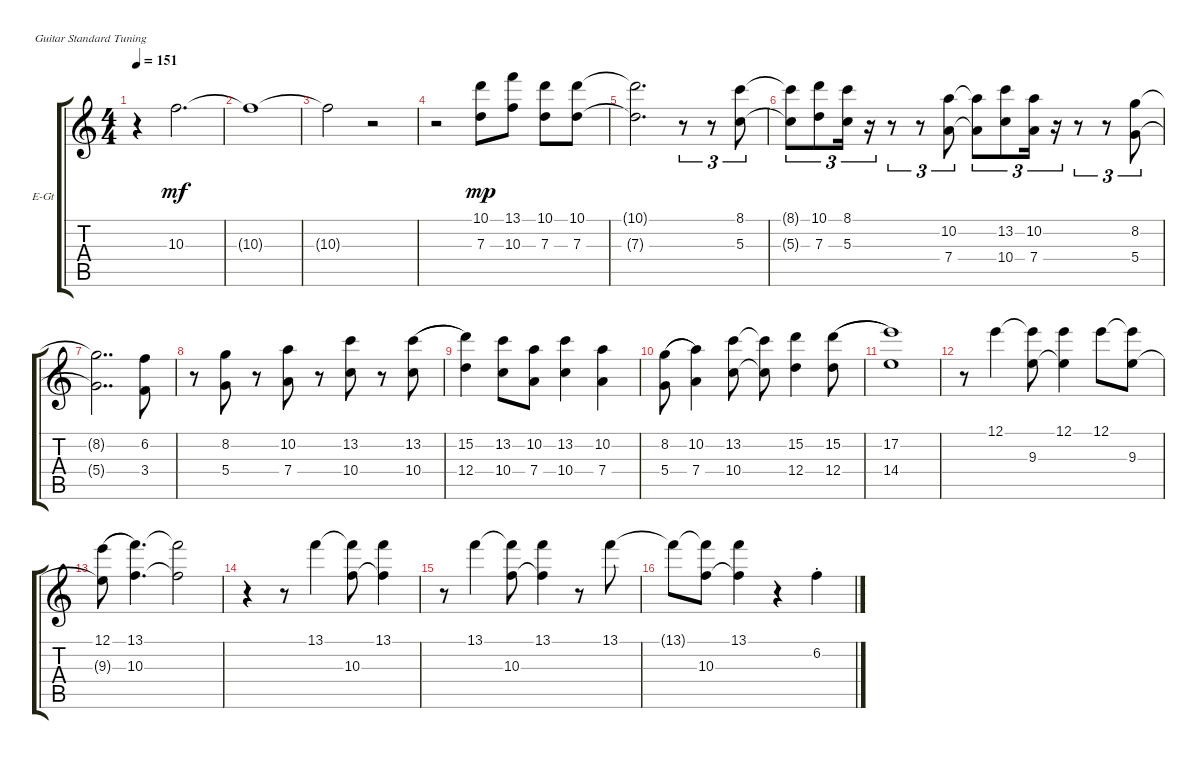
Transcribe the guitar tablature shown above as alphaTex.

\bracketExtendMode groupsimilarinstruments
\firstSystemTrackNameOrientation horizontal
\otherSystemsTrackNameOrientation horizontal
\track ("Electric Guitar- Mick" "E-Gt") {instrument electricguitarclean}
\staff {score tabs}
\tuning (E4 B3 G3 D3 A2 E2)
\ts (4 4)
\tempo 151
\clef g2
\ks aminor
r.4{dy mf} 10.3.2{d} |
10.3{t}.1 |
10.3{t}.2 r.2 |
r.2 (7.3 10.1).8{dy mp} (10.3 13.1).8 (7.3 10.1).8 (7.3 10.1).8 |
(7.3{t} 10.1{t}).2{d} r.8{tu (3 2)} r.8{tu (3 2)} (5.3 8.1).8{tu (3 2)} |
(5.3{t} 8.1{t}).8{tu (3 2)} (7.3 10.1).8{tu (3 2)} (5.3 8.1).16{tu (3 2)} r.16{tu (3 2)} r.8{tu (3 2)} r.8{tu (3 2)} (7.4 10.2).8{tu (3 2)} (7.4{t} 10.2{t}).8{tu (3 2)} (10.4 13.2).8{tu (3 2)} (7.4 10.2).16{tu (3 2)} r.16{tu (3 2)} r.8{tu (3 2)} r.8{tu (3 2)} (5.4 8.2).8{tu (3 2)} |
(5.4{t} 8.2{t}).2{dd} (3.4 6.2).8 |
r.8 (5.4 8.2).8 r.8 (7.4 10.2).8 r.8 (10.4 13.2).8 r.8 (10.4 13.2).8{legatoorigin} |
(12.4 15.2).4 (10.4 13.2).8 (7.4 10.2).8 (10.4 13.2).4 (7.4 10.2).4 |
(5.4 8.2).8{legatoorigin} (7.4 10.2).4 (10.4 13.2).8 (10.4{t} 13.2{t}).8 (12.4 15.2).4 (12.4 15.2).8{legatoorigin} |
(14.4 17.2).1 |
r.8 12.1.4 (9.3 12.1{t}).8 (9.3{t} 12.1).4 12.1.8 (9.3 12.1{t}).8 |
(9.3{t} 12.1).8{legatoorigin} (10.3 13.1).4{d} (10.3{t} 13.1{t}).2 |
r.4 r.8 13.1.4 (10.3 13.1{t}).8 (10.3{t} 13.1).4 |
r.8 13.1.4 (10.3 13.1{t}).8 (10.3{t} 13.1).4 r.8 13.1.8 |
13.1{t}.8 (10.3 13.1{t}).8 (10.3{t} 13.1).4 r.4 6.2{st}.4
